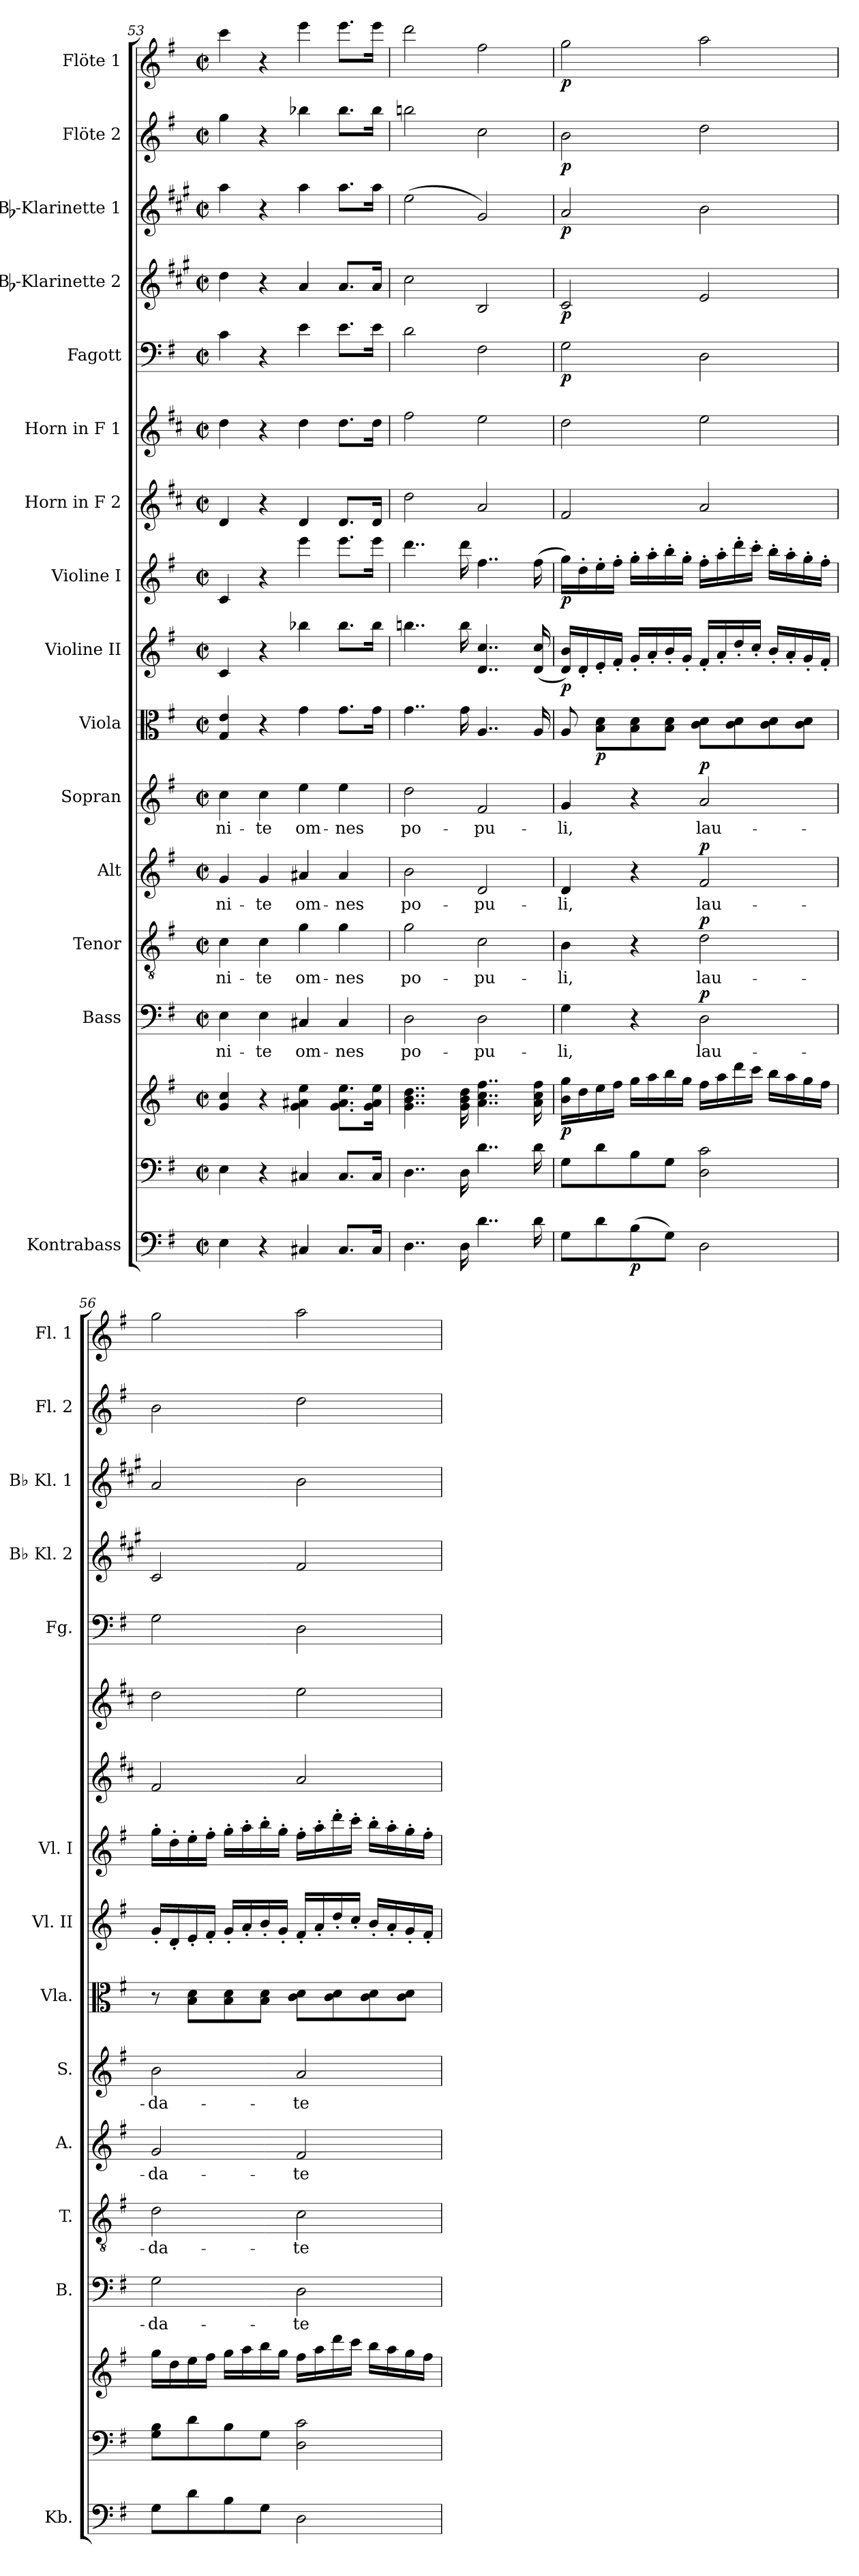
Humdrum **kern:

**kern	**dynam	**kern	**kern	**dynam	**kern	**text	**dynam	**kern	**text	**dynam	**kern	**text	**dynam	**kern	**text	**dynam	**kern	**dynam	**kern	**dynam	**kern	**dynam	**kern	**kern	**kern	**dynam	**kern	**dynam	**kern	**dynam	**kern	**dynam	**kern	**dynam
*part16	*part16	*part15	*part15	*part15	*part14	*part14	*part14	*part13	*part13	*part13	*part12	*part12	*part12	*part11	*part11	*part11	*part10	*part10	*part9	*part9	*part8	*part8	*part7	*part6	*part5	*part5	*part4	*part4	*part3	*part3	*part2	*part2	*part1	*part1
*staff17	*staff17	*staff16	*staff15	*staff15/16	*staff14	*staff14	*staff14	*staff13	*staff13	*staff13	*staff12	*staff12	*staff12	*staff11	*staff11	*staff11	*staff10	*staff10	*staff9	*staff9	*staff8	*staff8	*staff7	*staff6	*staff5	*staff5	*staff4	*staff4	*staff3	*staff3	*staff2	*staff2	*staff1	*staff1
*I"Kontrabass	*	*	*	*	*I"Bass	*	*	*I"Tenor	*	*	*I"Alt	*	*	*I"Sopran	*	*	*I"Viola	*	*I"Violine II	*	*I"Violine I	*	*I"Horn in F 2	*I"Horn in F 1	*I"Fagott	*	*I"Bb-Klarinette 2	*	*I"Bb-Klarinette 1	*	*I"Flöte 2	*	*I"Flöte 1	*
*I'Kb.	*	*	*	*	*I'B.	*	*	*I'T.	*	*	*I'A.	*	*	*I'S.	*	*	*I'Vla.	*	*I'Vl. II	*	*I'Vl. I	*	*	*	*I'Fg.	*	*I'Bb Kl. 2	*	*I'Bb Kl. 1	*	*I'Fl. 2	*	*I'Fl. 1	*
*clefF4	*	*clefF4	*clefG2	*	*clefF4	*	*	*clefGv2	*	*	*clefG2	*	*	*clefG2	*	*	*clefC3	*	*clefG2	*	*clefG2	*	*clefG2	*clefG2	*clefF4	*	*clefG2	*	*clefG2	*	*clefG2	*	*clefG2	*
*ITrd7c12	*	*	*	*	*	*	*	*	*	*	*	*	*	*	*	*	*	*	*	*	*	*	*ITrd4c7	*ITrd4c7	*	*	*ITrd1c2	*	*ITrd1c2	*	*	*	*	*
*k[f#]	*	*k[f#]	*k[f#]	*	*k[f#]	*	*	*k[f#]	*	*	*k[f#]	*	*	*k[f#]	*	*	*k[f#]	*	*k[f#]	*	*k[f#]	*	*k[f#]	*k[f#]	*k[f#]	*	*k[f#]	*	*k[f#]	*	*k[f#]	*	*k[f#]	*
*G:	*	*G:	*G:	*	*G:	*	*	*G:	*	*	*G:	*	*	*G:	*	*	*G:	*	*G:	*	*G:	*	*G:	*G:	*G:	*	*G:	*	*G:	*	*G:	*	*G:	*
*M2/2	*	*M2/2	*M2/2	*	*M2/2	*	*	*M2/2	*	*	*M2/2	*	*	*M2/2	*	*	*M2/2	*	*M2/2	*	*M2/2	*	*M2/2	*M2/2	*M2/2	*	*M2/2	*	*M2/2	*	*M2/2	*	*M2/2	*
*met(c|)	*	*met(c|)	*met(c|)	*	*met(c|)	*	*	*met(c|)	*	*	*met(c|)	*	*	*met(c|)	*	*	*met(c|)	*	*met(c|)	*	*met(c|)	*	*met(c|)	*met(c|)	*met(c|)	*	*met(c|)	*	*met(c|)	*	*met(c|)	*	*met(c|)	*
=53	=53	=53	=53	=53	=53	=53	=53	=53	=53	=53	=53	=53	=53	=53	=53	=53	=53	=53	=53	=53	=53	=53	=53	=53	=53	=53	=53	=53	=53	=53	=53	=53	=53	=53
!	!	!	!	!	!	!LO:LY:b	!	!	!LO:LY:b	!	!	!LO:LY:b	!	!	!LO:LY:b	!	!	!	!	!	!	!	!	!	!	!	!	!	!	!	!	!	!	!
4EE\	.	4E\	4g/ 4cc/	.	4E\	-ni-	.	4c\	-ni-	.	4g/	-ni-	.	4cc\	-ni-	.	4G/ 4e/	.	4c/	.	4c/	.	4G/	4g\	4c\	.	4cc\	.	4gg\	.	4gg\	.	4ccc\	.
!	!	!	!	!	!	!LO:LY:b	!	!	!LO:LY:b	!	!	!LO:LY:b	!	!	!LO:LY:b	!	!	!	!	!	!	!	!	!	!	!	!	!	!	!	!	!	!	!
4r	.	4r	4r	.	4E\	-te	.	4c\	-te	.	4g/	-te	.	4cc\	-te	.	4r	.	4r	.	4r	.	4r	4r	4r	.	4r	.	4r	.	4r	.	4r	.
!	!	!	!	!	!	!LO:LY:b	!	!	!LO:LY:b	!	!	!LO:LY:b	!	!	!LO:LY:b	!	!	!	!	!	!	!	!	!	!	!	!	!	!	!	!	!	!	!
4CC#X/	.	4C#X/	4g\ 4a#X\ 4ee\	.	4C#X/	om-	.	4g\	om-	.	4a#X/	om-	.	4ee\	om-	.	4g\	.	4bb-X\	.	4eee\	.	4G/	4g\	4e\	.	4g/	.	4gg\	.	4bb-X\	.	4eee\	.
!	!	!	!	!	!	!LO:LY:b	!	!	!LO:LY:b	!	!	!LO:LY:b	!	!	!LO:LY:b	!	!	!	!	!	!	!	!	!	!	!	!	!	!	!	!	!	!	!
8.CC#/L	.	8.C#/L	8.g\ 8.a#\ 8.ee\L	.	4C#/	-nes	.	4g\	-nes	.	4a#/	-nes	.	4ee\	-nes	.	8.g\L	.	8.bb-\L	.	8.eee\L	.	8.G/L	8.g\L	8.e\L	.	8.g/L	.	8.gg\L	.	8.bb-\L	.	8.eee\L	.
16CC#/Jk	.	16C#/Jk	16g\ 16a#\ 16ee\Jk	.	.	.	.	.	.	.	.	.	.	.	.	.	16g\Jk	.	16bb-\Jk	.	16eee\Jk	.	16G/Jk	16g\Jk	16e\Jk	.	16g/Jk	.	16gg\Jk	.	16bb-\Jk	.	16eee\Jk	.
=54	=54	=54	=54	=54	=54	=54	=54	=54	=54	=54	=54	=54	=54	=54	=54	=54	=54	=54	=54	=54	=54	=54	=54	=54	=54	=54	=54	=54	=54	=54	=54	=54	=54	=54
!	!	!	!	!	!	!LO:LY:b	!	!	!LO:LY:b	!	!	!LO:LY:b	!	!	!LO:LY:b	!	!	!	!	!	!	!	!	!	!	!	!	!	!	!	!	!	!	!
4..DD\	.	4..D\	4..g\ 4..b\ 4..dd\	.	2D\	po-	.	2g\	po-	.	2b\	po-	.	2dd\	po-	.	4..g\	.	4..bbn\	.	4..ddd\	.	2g\	2b\	2d\	.	2b\	.	(>2dd\	.	2bbn\	.	2ddd\	.
16DD\	.	16D\	16g\ 16b\ 16dd\	.	.	.	.	.	.	.	.	.	.	.	.	.	16g\	.	16bb\	.	16ddd\	.	.	.	.	.	.	.	.	.	.	.	.	.
!	!	!	!	!	!	!LO:LY:b	!	!	!LO:LY:b	!	!	!LO:LY:b	!	!	!LO:LY:b	!	!	!	!	!	!	!	!	!	!	!	!	!	!	!	!	!	!	!
4..D\	.	4..d\	4..a\ 4..cc\ 4..ff#\	.	2D\	-pu-	.	2c\	-pu-	.	2d/	-pu-	.	2f#/	-pu-	.	4..A/	.	4..d/ 4..cc/	.	4..ff#\	.	2d/	2a\	2F#\	.	2A/	.	2f#/)	.	2cc\	.	2ff#\	.
16D\	.	16d\	16a\ 16cc\ 16ff#\	.	.	.	.	.	.	.	.	.	.	.	.	.	16A/	.	(16d/ 16cc/	.	(>16ff#\	.	.	.	.	.	.	.	.	.	.	.	.	.
!!LO:PB:g=z
=55	=55	=55	=55	=55	=55	=55	=55	=55	=55	=55	=55	=55	=55	=55	=55	=55	=55	=55	=55	=55	=55	=55	=55	=55	=55	=55	=55	=55	=55	=55	=55	=55	=55	=55
!	!	!	!	!LO:DY:b	!	!LO:LY:b	!	!	!LO:LY:b	!	!	!LO:LY:b	!	!	!LO:LY:b	!	!	!	!	!LO:DY:b	!	!LO:DY:b	!	!	!	!LO:DY:b	!	!LO:DY:b	!	!LO:DY:b	!	!LO:DY:b	!	!LO:DY:b
8GG\L	.	8G\L	16b\ 16gg\LL	p	4G\	-li,	.	4B\	-li,	.	4d/	-li,	.	4g/	-li,	.	8A/	.	16d/ 16b/LL)	p	16gg\LL)	p	2B/	2g\	2G\	p	2B/	p	2g/	p	2b\	p	2gg\	p
.	.	.	16dd\	.	.	.	.	.	.	.	.	.	.	.	.	.	.	.	16d'</	.	16dd'>\	.	.	.	.	.	.	.	.	.	.	.	.	.
!	!	!	!	!	!	!	!	!	!	!	!	!	!	!	!	!	!	!LO:DY:b	!	!	!	!	!	!	!	!	!	!	!	!	!	!	!	!
8D\	.	8d\	16ee\	.	.	.	.	.	.	.	.	.	.	.	.	.	8B\ 8d\L	p	16e'</	.	16ee'>\	.	.	.	.	.	.	.	.	.	.	.	.	.
.	.	.	16ff#\JJ	.	.	.	.	.	.	.	.	.	.	.	.	.	.	.	16f#'</JJ	.	16ff#'>\JJ	.	.	.	.	.	.	.	.	.	.	.	.	.
!	!LO:DY:b	!	!	!	!	!	!	!	!	!	!	!	!	!	!	!	!	!	!	!	!	!	!	!	!	!	!	!	!	!	!	!	!	!
(>8BB\	p	8B\	16gg\LL	.	4r	.	.	4r	.	.	4r	.	.	4r	.	.	8B\ 8d\	.	16g'</LL	.	16gg'>\LL	.	.	.	.	.	.	.	.	.	.	.	.	.
.	.	.	16aa\	.	.	.	.	.	.	.	.	.	.	.	.	.	.	.	16a'</	.	16aa'>\	.	.	.	.	.	.	.	.	.	.	.	.	.
8GG\J)	.	8G\J	16bb\	.	.	.	.	.	.	.	.	.	.	.	.	.	8B\ 8d\J	.	16b'</	.	16bb'>\	.	.	.	.	.	.	.	.	.	.	.	.	.
.	.	.	16gg\JJ	.	.	.	.	.	.	.	.	.	.	.	.	.	.	.	16g'</JJ	.	16gg'>\JJ	.	.	.	.	.	.	.	.	.	.	.	.	.
!	!	!	!	!	!	!LO:LY:b	!LO:DY:a	!	!LO:LY:b	!LO:DY:a	!	!LO:LY:b	!LO:DY:a	!	!LO:LY:b	!LO:DY:a	!	!	!	!	!	!	!	!	!	!	!	!	!	!	!	!	!	!
2DD\	.	2D\ 2c\	16ff#\LL	.	2D\	lau-	p	2d\	lau-	p	2f#/	lau-	p	2a/	lau-	p	8c\ 8d\L	.	16f#'</LL	.	16ff#'>\LL	.	2d/	2a\	2D\	.	2d/	.	2a\	.	2dd\	.	2aa\	.
.	.	.	16aa\	.	.	.	.	.	.	.	.	.	.	.	.	.	.	.	16a'</	.	16aa'>\	.	.	.	.	.	.	.	.	.	.	.	.	.
.	.	.	16ddd\	.	.	.	.	.	.	.	.	.	.	.	.	.	8c\ 8d\	.	16dd'</	.	16ddd'>\	.	.	.	.	.	.	.	.	.	.	.	.	.
.	.	.	16ccc\JJ	.	.	.	.	.	.	.	.	.	.	.	.	.	.	.	16cc'</JJ	.	16ccc'>\JJ	.	.	.	.	.	.	.	.	.	.	.	.	.
.	.	.	16bb\LL	.	.	.	.	.	.	.	.	.	.	.	.	.	8c\ 8d\	.	16b'</LL	.	16bb'>\LL	.	.	.	.	.	.	.	.	.	.	.	.	.
.	.	.	16aa\	.	.	.	.	.	.	.	.	.	.	.	.	.	.	.	16a'</	.	16aa'>\	.	.	.	.	.	.	.	.	.	.	.	.	.
.	.	.	16gg\	.	.	.	.	.	.	.	.	.	.	.	.	.	8c\ 8d\J	.	16g'</	.	16gg'>\	.	.	.	.	.	.	.	.	.	.	.	.	.
.	.	.	16ff#\JJ	.	.	.	.	.	.	.	.	.	.	.	.	.	.	.	16f#'</JJ	.	16ff#'>\JJ	.	.	.	.	.	.	.	.	.	.	.	.	.
=56	=56	=56	=56	=56	=56	=56	=56	=56	=56	=56	=56	=56	=56	=56	=56	=56	=56	=56	=56	=56	=56	=56	=56	=56	=56	=56	=56	=56	=56	=56	=56	=56	=56	=56
!	!	!	!	!	!	!LO:LY:b	!	!	!LO:LY:b	!	!	!LO:LY:b	!	!	!LO:LY:b	!	!	!	!	!	!	!	!	!	!	!	!	!	!	!	!	!	!	!
8GG\L	.	8G\ 8B\L	16gg\LL	.	2G\	-da-	.	2d\	-da-	.	2g/	-da-	.	2b\	-da-	.	8r	.	16g'</LL	.	16gg'>\LL	.	2B/	2g\	2G\	.	2B/	.	2g/	.	2b\	.	2gg\	.
.	.	.	16dd\	.	.	.	.	.	.	.	.	.	.	.	.	.	.	.	16d'</	.	16dd'>\	.	.	.	.	.	.	.	.	.	.	.	.	.
8D\	.	8d\	16ee\	.	.	.	.	.	.	.	.	.	.	.	.	.	8B\ 8d\L	.	16e'</	.	16ee'>\	.	.	.	.	.	.	.	.	.	.	.	.	.
.	.	.	16ff#\JJ	.	.	.	.	.	.	.	.	.	.	.	.	.	.	.	16f#'</JJ	.	16ff#'>\JJ	.	.	.	.	.	.	.	.	.	.	.	.	.
8BB\	.	8B\	16gg\LL	.	.	.	.	.	.	.	.	.	.	.	.	.	8B\ 8d\	.	16g'</LL	.	16gg'>\LL	.	.	.	.	.	.	.	.	.	.	.	.	.
.	.	.	16aa\	.	.	.	.	.	.	.	.	.	.	.	.	.	.	.	16a'</	.	16aa'>\	.	.	.	.	.	.	.	.	.	.	.	.	.
8GG\J	.	8G\J	16bb\	.	.	.	.	.	.	.	.	.	.	.	.	.	8B\ 8d\J	.	16b'</	.	16bb'>\	.	.	.	.	.	.	.	.	.	.	.	.	.
.	.	.	16gg\JJ	.	.	.	.	.	.	.	.	.	.	.	.	.	.	.	16g'</JJ	.	16gg'>\JJ	.	.	.	.	.	.	.	.	.	.	.	.	.
!	!	!	!	!	!	!LO:LY:b	!	!	!LO:LY:b	!	!	!LO:LY:b	!	!	!LO:LY:b	!	!	!	!	!	!	!	!	!	!	!	!	!	!	!	!	!	!	!
2DD\	.	2D\ 2c\	16ff#\LL	.	2D\	-te	.	2c\	-te	.	2f#/	-te	.	2a/	-te	.	8c\ 8d\L	.	16f#'</LL	.	16ff#'>\LL	.	2d/	2a\	2D\	.	2e/	.	2a\	.	2dd\	.	2aa\	.
.	.	.	16aa\	.	.	.	.	.	.	.	.	.	.	.	.	.	.	.	16a'</	.	16aa'>\	.	.	.	.	.	.	.	.	.	.	.	.	.
.	.	.	16ddd\	.	.	.	.	.	.	.	.	.	.	.	.	.	8c\ 8d\	.	16dd'</	.	16ddd'>\	.	.	.	.	.	.	.	.	.	.	.	.	.
.	.	.	16ccc\JJ	.	.	.	.	.	.	.	.	.	.	.	.	.	.	.	16cc'</JJ	.	16ccc'>\JJ	.	.	.	.	.	.	.	.	.	.	.	.	.
.	.	.	16bb\LL	.	.	.	.	.	.	.	.	.	.	.	.	.	8c\ 8d\	.	16b'</LL	.	16bb'>\LL	.	.	.	.	.	.	.	.	.	.	.	.	.
.	.	.	16aa\	.	.	.	.	.	.	.	.	.	.	.	.	.	.	.	16a'</	.	16aa'>\	.	.	.	.	.	.	.	.	.	.	.	.	.
.	.	.	16gg\	.	.	.	.	.	.	.	.	.	.	.	.	.	8c\ 8d\J	.	16g'</	.	16gg'>\	.	.	.	.	.	.	.	.	.	.	.	.	.
.	.	.	16ff#\JJ	.	.	.	.	.	.	.	.	.	.	.	.	.	.	.	16f#'</JJ	.	16ff#'>\JJ	.	.	.	.	.	.	.	.	.	.	.	.	.
=	=	=	=	=	=	=	=	=	=	=	=	=	=	=	=	=	=	=	=	=	=	=	=	=	=	=	=	=	=	=	=	=	=	=
*-	*-	*-	*-	*-	*-	*-	*-	*-	*-	*-	*-	*-	*-	*-	*-	*-	*-	*-	*-	*-	*-	*-	*-	*-	*-	*-	*-	*-	*-	*-	*-	*-	*-	*-
